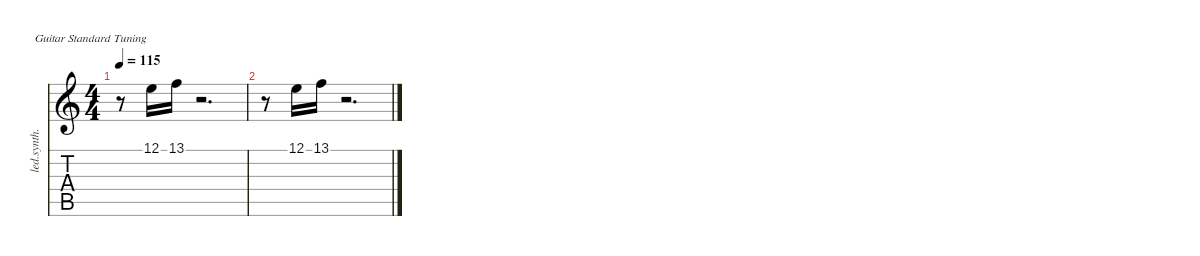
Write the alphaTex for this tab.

\defaultSystemsLayout 4
\hideDynamics
\bracketExtendMode nobrackets
\track ("Synthesizer" "led.synth.") {instrument lead1square}
\staff {score tabs}
\tuning (E4 B3 G3 D3 A2 E2)
\ts (4 4)
\tempo 115
\clef g2
\ks c
r.8{dy mf beam Down} 12.1.16{beam Down} 13.1.16{beam Down} r.2{d beam Down} |
r.8{beam Down} 12.1.16{beam Down} 13.1.16{beam Down} r.2{d beam Down}
